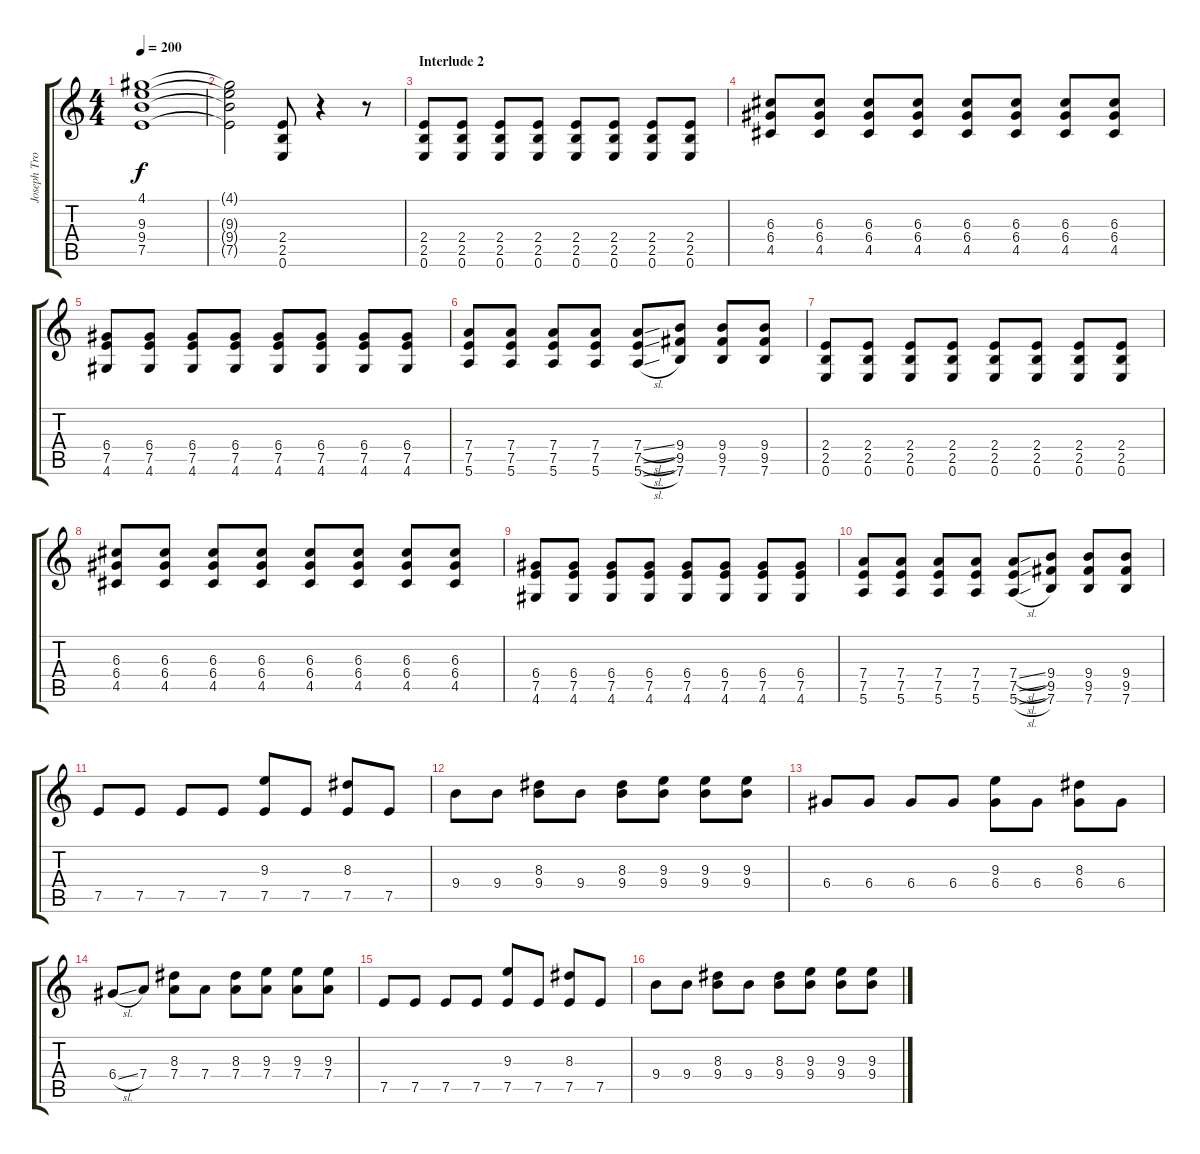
\track ("Joseph Trohman (Lead Guitar)" "Joseph Tro") {instrument distortionguitar}
\staff {score tabs}
\tuning (E4 B3 G3 D3 A2 E2) {hide}
\ts (4 4)
\tempo 200
\clef g2
\ks c
(4.1{t} 9.3{t} 9.4{t} 7.5{t}).1{dy f} |
(4.1{t} 9.3{t} 9.4{t} 7.5{t}).2 (2.4 2.5 0.6).8{volume 11} r.4 r.8 |
\section ("" "Interlude 2")
(2.4 2.5 0.6).8 (2.4 2.5 0.6).8 (2.4 2.5 0.6).8 (2.4 2.5 0.6).8 (2.4 2.5 0.6).8 (2.4 2.5 0.6).8 (2.4 2.5 0.6).8 (2.4 2.5 0.6).8 |
(6.3 6.4 4.5).8 (6.3 6.4 4.5).8 (6.3 6.4 4.5).8 (6.3 6.4 4.5).8 (6.3 6.4 4.5).8 (6.3 6.4 4.5).8 (6.3 6.4 4.5).8 (6.3 6.4 4.5).8 |
(6.4 7.5 4.6).8 (6.4 7.5 4.6).8 (6.4 7.5 4.6).8 (6.4 7.5 4.6).8 (6.4 7.5 4.6).8 (6.4 7.5 4.6).8 (6.4 7.5 4.6).8 (6.4 7.5 4.6).8 |
(7.4 7.5 5.6).8 (7.4 7.5 5.6).8 (7.4 7.5 5.6).8 (7.4 7.5 5.6).8 (7.4{sl} 7.5{sl} 5.6{sl}).8 (9.4 9.5 7.6).8 (9.4 9.5 7.6).8 (9.4 9.5 7.6).8 |
(2.4 2.5 0.6).8 (2.4 2.5 0.6).8 (2.4 2.5 0.6).8 (2.4 2.5 0.6).8 (2.4 2.5 0.6).8 (2.4 2.5 0.6).8 (2.4 2.5 0.6).8 (2.4 2.5 0.6).8 |
(6.3 6.4 4.5).8 (6.3 6.4 4.5).8 (6.3 6.4 4.5).8 (6.3 6.4 4.5).8 (6.3 6.4 4.5).8 (6.3 6.4 4.5).8 (6.3 6.4 4.5).8 (6.3 6.4 4.5).8 |
(6.4 7.5 4.6).8 (6.4 7.5 4.6).8 (6.4 7.5 4.6).8 (6.4 7.5 4.6).8 (6.4 7.5 4.6).8 (6.4 7.5 4.6).8 (6.4 7.5 4.6).8 (6.4 7.5 4.6).8 |
(7.4 7.5 5.6).8 (7.4 7.5 5.6).8 (7.4 7.5 5.6).8 (7.4 7.5 5.6).8 (7.4{sl} 7.5{sl} 5.6{sl}).8 (9.4 9.5 7.6).8 (9.4 9.5 7.6).8 (9.4 9.5 7.6).8 |
7.5.8{volume 14} 7.5.8 7.5.8 7.5.8 (9.3 7.5).8 7.5.8 (8.3 7.5).8 7.5.8 |
9.4.8{volume 14} 9.4.8 (8.3 9.4).8 9.4.8 (8.3 9.4).8 (9.3 9.4).8 (9.3 9.4).8 (9.3 9.4).8 |
6.4.8{volume 14} 6.4.8 6.4.8 6.4.8 (9.3 6.4).8 6.4.8 (8.3 6.4).8 6.4.8 |
6.4{sl}.8{volume 14} 7.4.8 (8.3 7.4).8 7.4.8 (8.3 7.4).8 (9.3 7.4).8 (9.3 7.4).8 (9.3 7.4).8 |
7.5.8{volume 14} 7.5.8 7.5.8 7.5.8 (9.3 7.5).8 7.5.8 (8.3 7.5).8 7.5.8 |
9.4.8{volume 14} 9.4.8 (8.3 9.4).8 9.4.8 (8.3 9.4).8 (9.3 9.4).8 (9.3 9.4).8 (9.3 9.4).8
